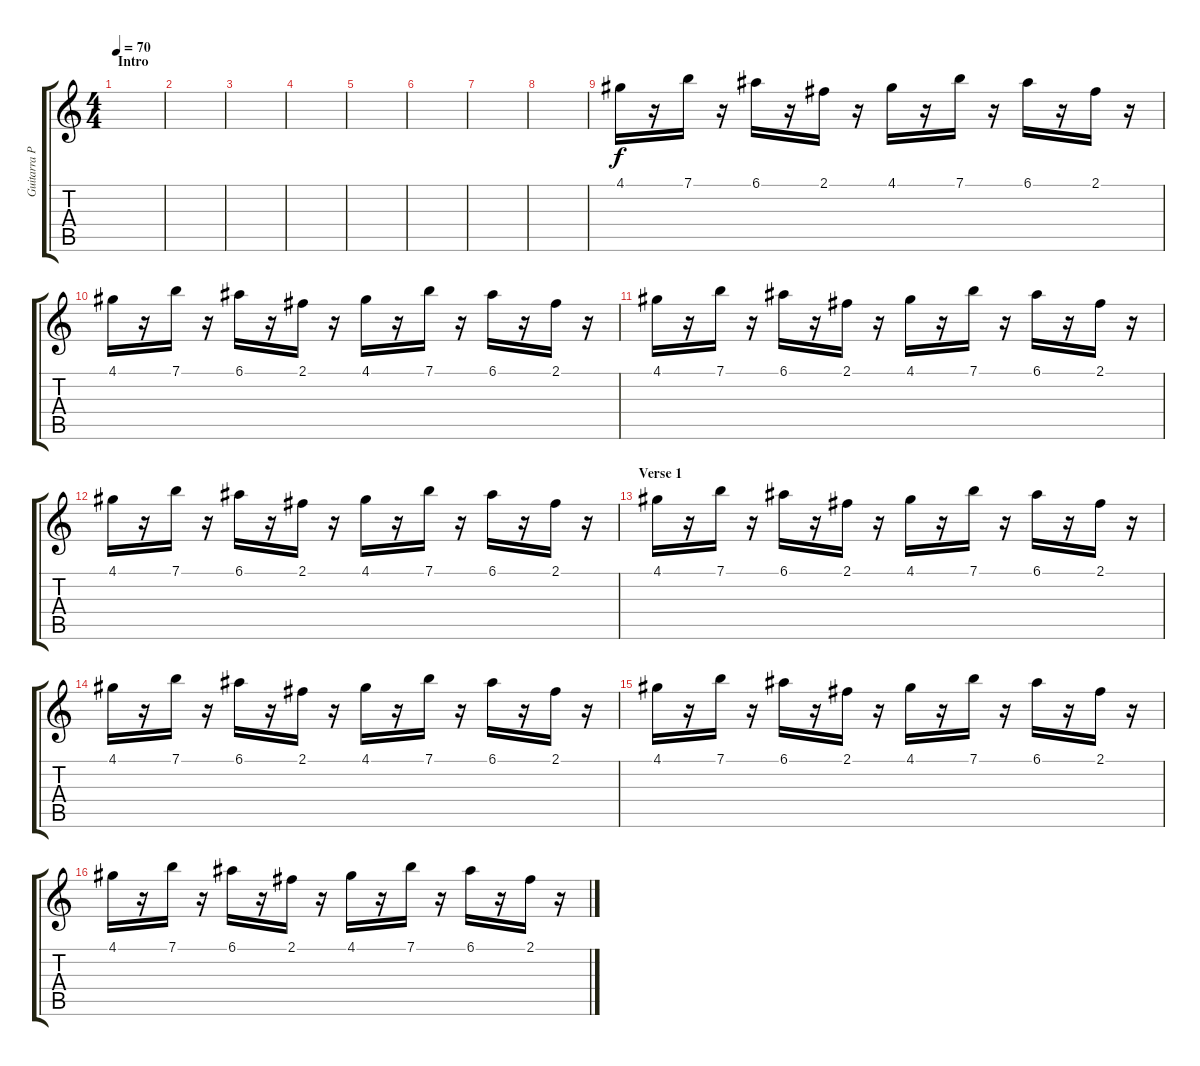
\track ("Guitarra Principal" "Guitarra P") {instrument overdrivenguitar}
\staff {score tabs}
\tuning (E4 B3 G3 D3 A2 E2) {hide}
\ts (4 4)
\section ("" "Intro")
\tempo 70
\clef g2
\ks c
|
|
|
|
|
|
|
|
4.1.16 r.16 7.1.16 r.16 6.1.16 r.16 2.1.16 r.16 4.1.16 r.16 7.1.16 r.16 6.1.16 r.16 2.1.16 r.16 |
4.1.16 r.16 7.1.16 r.16 6.1.16 r.16 2.1.16 r.16 4.1.16 r.16 7.1.16 r.16 6.1.16 r.16 2.1.16 r.16 |
4.1.16 r.16 7.1.16 r.16 6.1.16 r.16 2.1.16 r.16 4.1.16 r.16 7.1.16 r.16 6.1.16 r.16 2.1.16 r.16 |
4.1.16 r.16 7.1.16 r.16 6.1.16 r.16 2.1.16 r.16 4.1.16 r.16 7.1.16 r.16 6.1.16 r.16 2.1.16 r.16 |
\section ("" "Verse 1")
4.1.16 r.16 7.1.16 r.16 6.1.16 r.16 2.1.16 r.16 4.1.16 r.16 7.1.16 r.16 6.1.16 r.16 2.1.16 r.16 |
4.1.16 r.16 7.1.16 r.16 6.1.16 r.16 2.1.16 r.16 4.1.16 r.16 7.1.16 r.16 6.1.16 r.16 2.1.16 r.16 |
4.1.16 r.16 7.1.16 r.16 6.1.16 r.16 2.1.16 r.16 4.1.16 r.16 7.1.16 r.16 6.1.16 r.16 2.1.16 r.16 |
4.1.16 r.16 7.1.16 r.16 6.1.16 r.16 2.1.16 r.16 4.1.16 r.16 7.1.16 r.16 6.1.16 r.16 2.1.16 r.16
